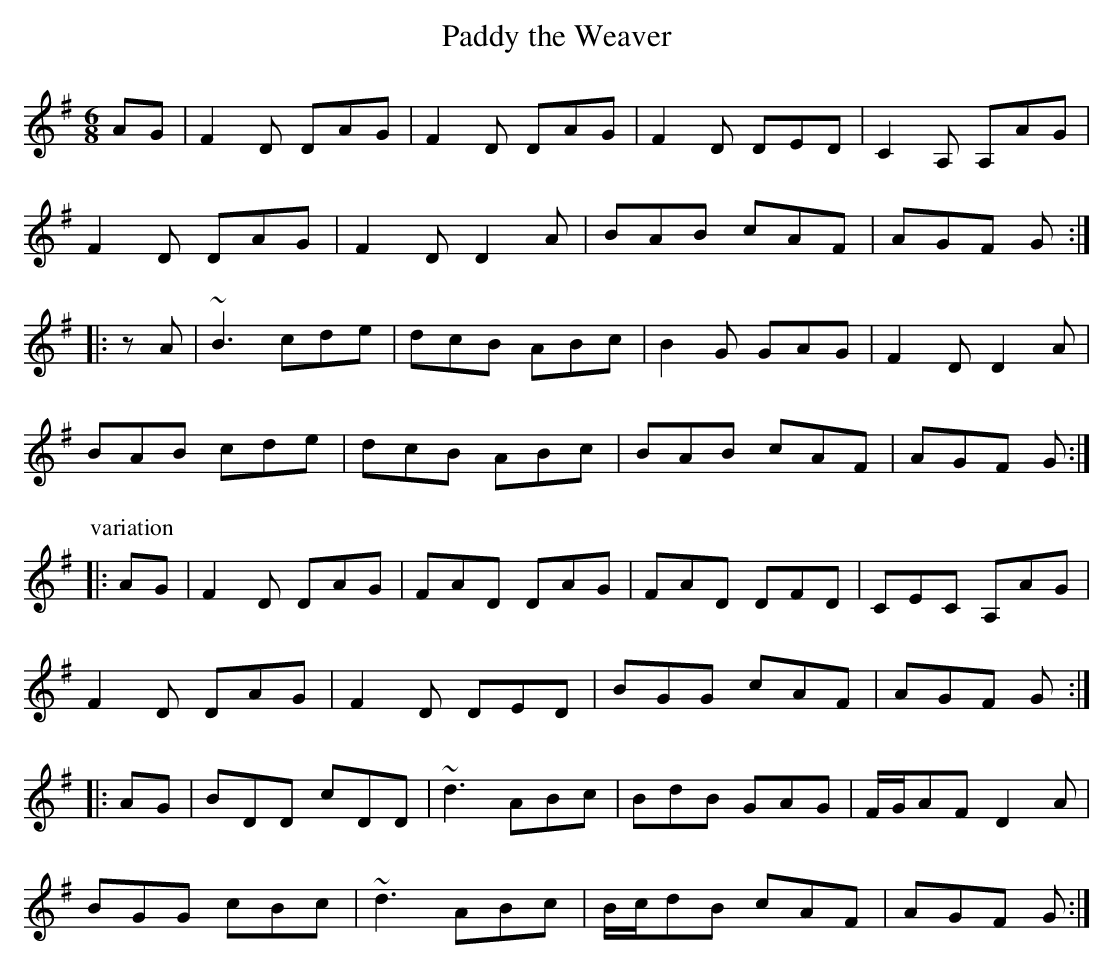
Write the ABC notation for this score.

X:1
T:Paddy the Weaver
M:6/8
L:1/8
K:G
AG | F2D DAG | F2D DAG | F2D DED | C2A, A,AG |
F2D DAG | F2D D2A | BAB cAF | AGF G :|
|: zA | ~B3 cde | dcB ABc | B2G GAG | F2D D2A |
BAB cde | dcB ABc | BAB cAF | AGF G :|
P:variation
|: AG | F2D DAG | FAD DAG | FAD DFD | CEC A,AG |
F2D DAG | F2D DED | BGG cAF | AGF G :|
|: AG | BDD cDD | ~d3 ABc | BdB GAG | F/G/AF D2A |
BGG cBc | ~d3 ABc | B/c/dB cAF | AGF G :|
